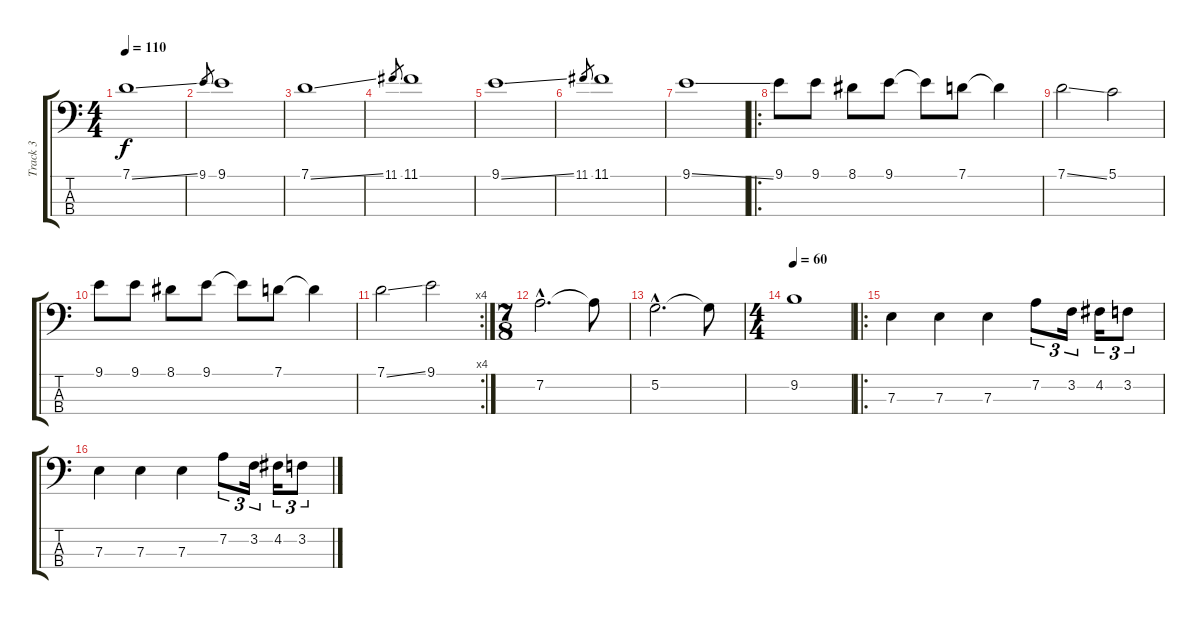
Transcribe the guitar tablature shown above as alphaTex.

\track ("Track 3" "Track 3") {instrument electricbassfinger}
\staff {score tabs}
\tuning (G2 D2 A1 E1) {hide}
\ts (4 4)
\tempo 110
\clef f4
\ks c
7.1{ss}.1{dy f} |
9.1.8{gr} 9.1.1 |
7.1{ss}.1 |
11.1.8{gr} 11.1.1 |
9.1{ss}.1 |
11.1.8{gr} 11.1.1 |
9.1{ss}.1 |
\ro
9.1.8 9.1.8 8.1.8 9.1.8 9.1{t}.8 7.1.8 7.1{t}.4 |
7.1{ss}.2 5.1.2 |
9.1.8 9.1.8 8.1.8 9.1.8 9.1{t}.8 7.1.8 7.1{t}.4 |
\rc 4
7.1{ss}.2 9.1.2 |
\ts (7 8)
7.2{hac}.2{d} 7.2{t}.8 |
5.2{hac}.2{d} 5.2{t}.8 |
\ts (4 4)
\tempo 60
9.2.1 |
\ro
7.3.4 7.3.4 7.3.4 7.2.8{tu (3 2)} 3.2.16{tu (3 2)} 4.2.16{tu (3 2)} 3.2.8{tu (3 2)} |
7.3.4 7.3.4 7.3.4 7.2.8{tu (3 2)} 3.2.16{tu (3 2)} 4.2.16{tu (3 2)} 3.2.8{tu (3 2)}
